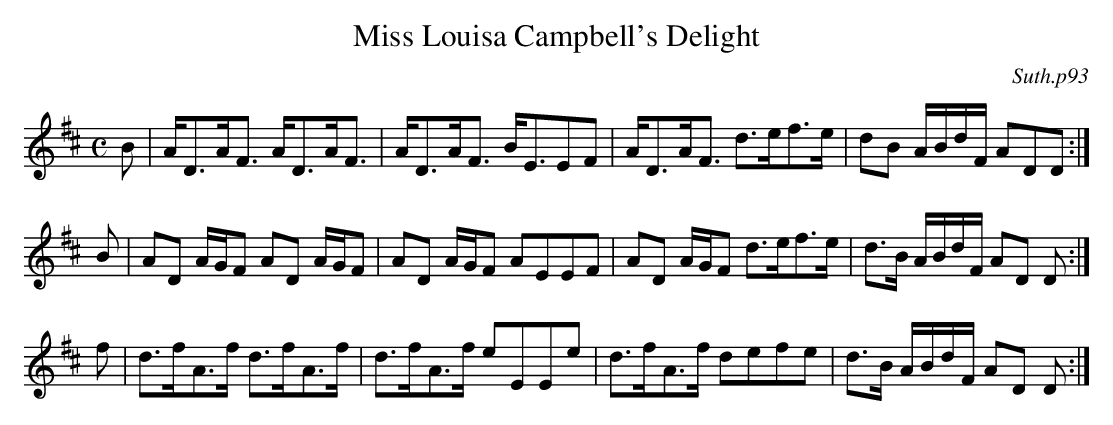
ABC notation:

X:1
T:Miss Louisa Campbell's Delight
C:Suth.p93
M:C
L:1/8
K:D
B|A<DA<F A<DA<F|A<DA<F B<EEF|A<DA<F d>ef>e|dB A/B/d/F/ ADD:|
B|AD A/G/F AD A/G/F|AD A/G/F AEEF|AD A/G/F d>ef>e|d>B A/B/d/F/ AD D:|
f|d>fA>f d>fA>f|d>fA>f eEEe|d>fA>f defe|d>B A/B/d/F/ AD D:|
